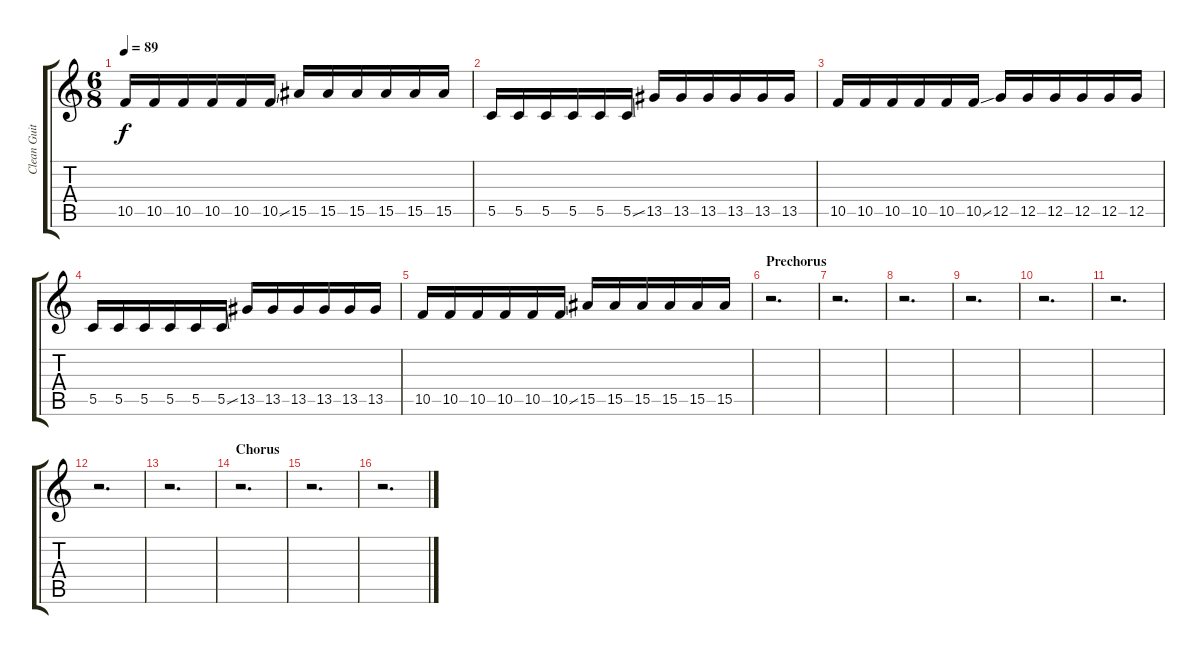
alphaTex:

\track ("Clean Guitar (Verse 2 Only)" "Clean Guit") {instrument electricguitarclean}
\staff {score tabs}
\tuning (D4 A3 F3 C3 G2 C2) {hide}
\ts (6 8)
\tempo 89
\clef g2
\ks c
10.5.16{dy f} 10.5.16 10.5.16 10.5.16 10.5.16 10.5{ss}.16 15.5.16 15.5.16 15.5.16 15.5.16 15.5.16 15.5.16 |
5.5.16 5.5.16 5.5.16 5.5.16 5.5.16 5.5{ss}.16 13.5.16 13.5.16 13.5.16 13.5.16 13.5.16 13.5.16 |
10.5.16 10.5.16 10.5.16 10.5.16 10.5.16 10.5{ss}.16 12.5.16 12.5.16 12.5.16 12.5.16 12.5.16 12.5.16 |
5.5.16 5.5.16 5.5.16 5.5.16 5.5.16 5.5{ss}.16 13.5.16 13.5.16 13.5.16 13.5.16 13.5.16 13.5.16 |
10.5.16 10.5.16 10.5.16 10.5.16 10.5.16 10.5{ss}.16 15.5.16 15.5.16 15.5.16 15.5.16 15.5.16 15.5.16 |
\section ("" "Prechorus")
r.2{d} |
r.2{d} |
r.2{d} |
r.2{d} |
r.2{d} |
r.2{d} |
r.2{d} |
r.2{d} |
\section ("" "Chorus")
r.2{d} |
r.2{d} |
r.2{d}
